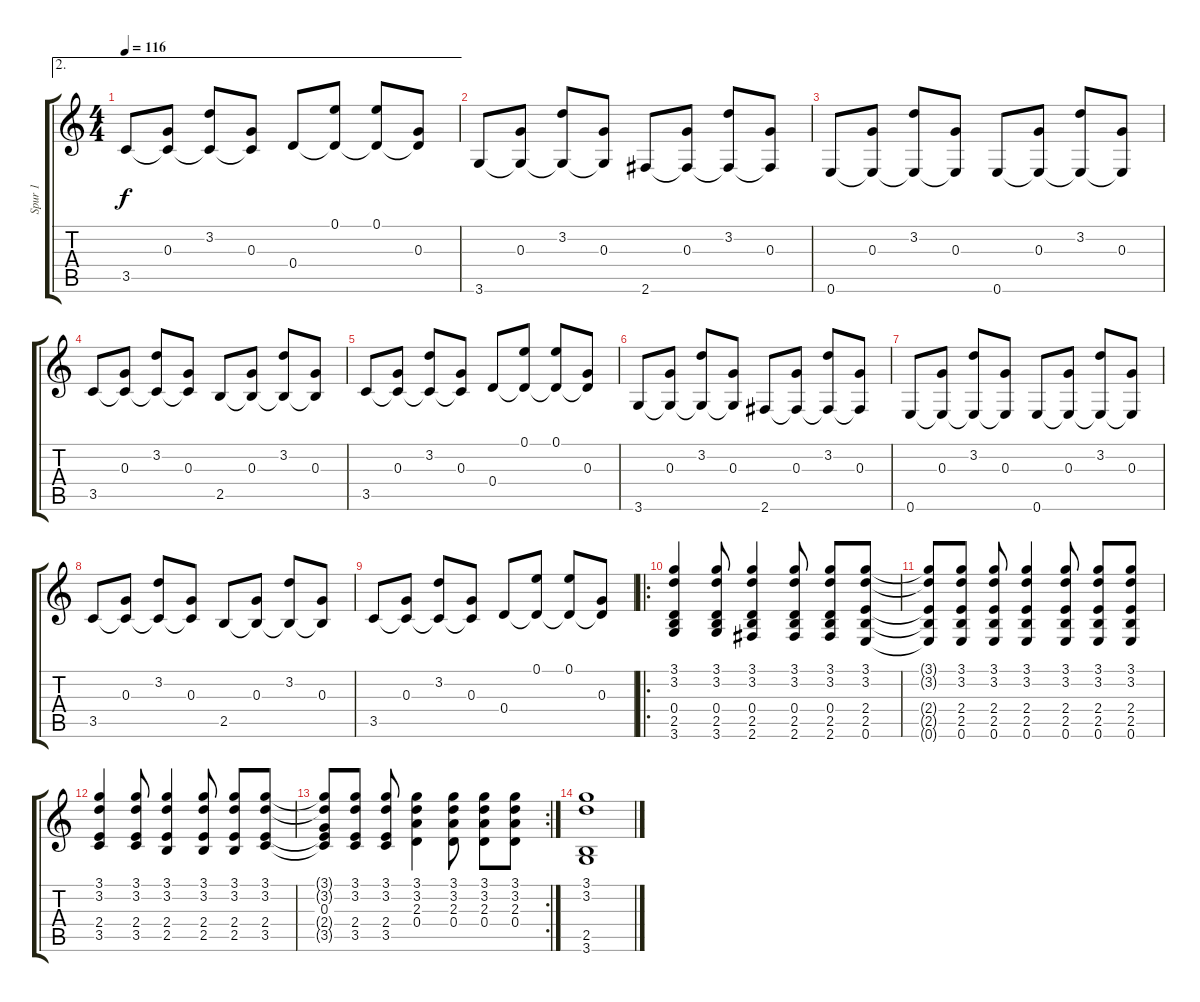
\track ("Spur 1" "Spur 1") {instrument acousticguitarsteel}
\staff {score tabs}
\tuning (E4 B3 G3 D3 A2 E2) {hide}
\ae 2
\ts (4 4)
\tempo 116
\clef g2
\ks c
3.5.8{dy f} (0.3 3.5{t}).8 (3.2 3.5{t}).8 (0.3 3.5{t}).8 0.4.8 (0.1 0.4{t}).8 (0.1 0.4{t}).8 (0.3 0.4{t}).8 |
3.6.8 (0.3 3.6{t}).8 (3.2 3.6{t}).8 (0.3 3.6{t}).8 2.6.8 (0.3 2.6{t}).8 (3.2 2.6{t}).8 (0.3 2.6{t}).8 |
0.6.8 (0.3 0.6{t}).8 (3.2 0.6{t}).8 (0.3 0.6{t}).8 0.6.8 (0.3 0.6{t}).8 (3.2 0.6{t}).8 (0.3 0.6{t}).8 |
3.5.8 (0.3 3.5{t}).8 (3.2 3.5{t}).8 (0.3 3.5{t}).8 2.5.8 (0.3 2.5{t}).8 (3.2 2.5{t}).8 (0.3 2.5{t}).8 |
3.5.8 (0.3 3.5{t}).8 (3.2 3.5{t}).8 (0.3 3.5{t}).8 0.4.8 (0.1 0.4{t}).8 (0.1 0.4{t}).8 (0.3 0.4{t}).8 |
3.6.8 (0.3 3.6{t}).8 (3.2 3.6{t}).8 (0.3 3.6{t}).8 2.6.8 (0.3 2.6{t}).8 (3.2 2.6{t}).8 (0.3 2.6{t}).8 |
0.6.8 (0.3 0.6{t}).8 (3.2 0.6{t}).8 (0.3 0.6{t}).8 0.6.8 (0.3 0.6{t}).8 (3.2 0.6{t}).8 (0.3 0.6{t}).8 |
3.5.8 (0.3 3.5{t}).8 (3.2 3.5{t}).8 (0.3 3.5{t}).8 2.5.8 (0.3 2.5{t}).8 (3.2 2.5{t}).8 (0.3 2.5{t}).8 |
3.5.8 (0.3 3.5{t}).8 (3.2 3.5{t}).8 (0.3 3.5{t}).8 0.4.8 (0.1 0.4{t}).8 (0.1 0.4{t}).8 (0.3 0.4{t}).8 |
\ro
(3.1 3.2 0.4 2.5 3.6).4 (3.1 3.2 0.4 2.5 3.6).8 (3.1 3.2 0.4 2.5 2.6).4 (3.1 3.2 0.4 2.5 2.6).8 (3.1 3.2 0.4 2.5 2.6).8 (3.1 3.2 2.4 2.5 0.6).8 |
(3.1{t} 3.2{t} 2.4{t} 2.5{t} 0.6{t}).8 (3.1 3.2 2.4 2.5 0.6).8 (3.1 3.2 2.4 2.5 0.6).8 (3.1 3.2 2.4 2.5 0.6).4 (3.1 3.2 2.4 2.5 0.6).8 (3.1 3.2 2.4 2.5 0.6).8 (3.1 3.2 2.4 2.5 0.6).8 |
(3.1 3.2 2.4 3.5).4 (3.1 3.2 2.4 3.5).8 (3.1 3.2 2.4 2.5).4 (3.1 3.2 2.4 2.5).8 (3.1 3.2 2.4 2.5).8 (3.1 3.2 2.4 3.5).8 |
\rc 2
(3.1{t} 3.2{t} 0.3 2.4{t} 3.5{t}).8 (3.1 3.2 2.4 3.5).8 (3.1 3.2 2.4 3.5).8 (3.1 3.2 2.3 0.4).4 (3.1 3.2 2.3 0.4).8 (3.1 3.2 2.3 0.4).8 (3.1 3.2 2.3 0.4).8 |
(3.1 3.2 2.5 3.6).1
